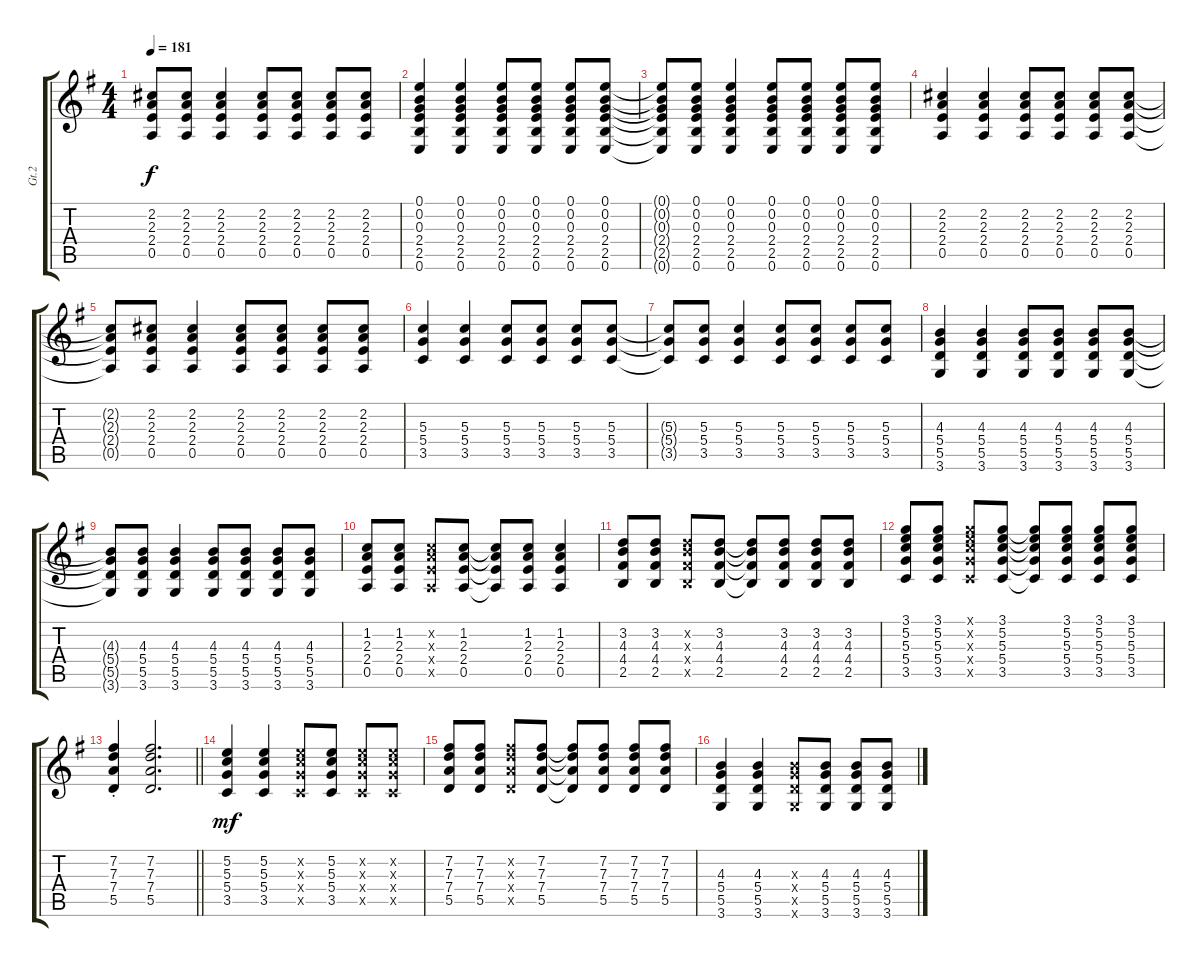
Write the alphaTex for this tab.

\track ("Gt.2" "Gt.2") {instrument distortionguitar}
\staff {score tabs}
\tuning (E4 B3 G3 D3 A2 E2) {hide}
\ts (4 4)
\tempo 181
\clef g2
\ks eminor
(2.2{t} 2.3{t} 2.4{t} 0.5{t}).8{dy f} (2.2 2.3 2.4 0.5).8 (2.2 2.3 2.4 0.5).4 (2.2 2.3 2.4 0.5).8 (2.2 2.3 2.4 0.5).8 (2.2 2.3 2.4 0.5).8 (2.2 2.3 2.4 0.5).8 |
(0.1 0.2 0.3 2.4 2.5 0.6).4 (0.1 0.2 0.3 2.4 2.5 0.6).4 (0.1 0.2 0.3 2.4 2.5 0.6).8 (0.1 0.2 0.3 2.4 2.5 0.6).8 (0.1 0.2 0.3 2.4 2.5 0.6).8 (0.1 0.2 0.3 2.4 2.5 0.6).8 |
(0.1{t} 0.2{t} 0.3{t} 2.4{t} 2.5{t} 0.6{t}).8 (0.1 0.2 0.3 2.4 2.5 0.6).8 (0.1 0.2 0.3 2.4 2.5 0.6).4 (0.1 0.2 0.3 2.4 2.5 0.6).8 (0.1 0.2 0.3 2.4 2.5 0.6).8 (0.1 0.2 0.3 2.4 2.5 0.6).8 (0.1 0.2 0.3 2.4 2.5 0.6).8 |
(2.2 2.3 2.4 0.5).4 (2.2 2.3 2.4 0.5).4 (2.2 2.3 2.4 0.5).8 (2.2 2.3 2.4 0.5).8 (2.2 2.3 2.4 0.5).8 (2.2 2.3 2.4 0.5).8 |
(2.2{t} 2.3{t} 2.4{t} 0.5{t}).8 (2.2 2.3 2.4 0.5).8 (2.2 2.3 2.4 0.5).4 (2.2 2.3 2.4 0.5).8 (2.2 2.3 2.4 0.5).8 (2.2 2.3 2.4 0.5).8 (2.2 2.3 2.4 0.5).8 |
(5.3 5.4 3.5).4 (5.3 5.4 3.5).4 (5.3 5.4 3.5).8 (5.3 5.4 3.5).8 (5.3 5.4 3.5).8 (5.3 5.4 3.5).8 |
(5.3{t} 5.4{t} 3.5{t}).8 (5.3 5.4 3.5).8 (5.3 5.4 3.5).4 (5.3 5.4 3.5).8 (5.3 5.4 3.5).8 (5.3 5.4 3.5).8 (5.3 5.4 3.5).8 |
(4.3 5.4 5.5 3.6).4 (4.3 5.4 5.5 3.6).4 (4.3 5.4 5.5 3.6).8 (4.3 5.4 5.5 3.6).8 (4.3 5.4 5.5 3.6).8 (4.3 5.4 5.5 3.6).8 |
(4.3{t} 5.4{t} 5.5{t} 3.6{t}).8 (4.3 5.4 5.5 3.6).8 (4.3 5.4 5.5 3.6).4 (4.3 5.4 5.5 3.6).8 (4.3 5.4 5.5 3.6).8 (4.3 5.4 5.5 3.6).8 (4.3 5.4 5.5 3.6).8 |
(1.2 2.3 2.4 0.5).8 (1.2 2.3 2.4 0.5).8 (1.2{x} 2.3{x} 2.4{x} 0.5{x}).8 (1.2 2.3 2.4 0.5).8 (1.2{t} 2.3{t} 2.4{t} 0.5{t}).8 (1.2 2.3 2.4 0.5).8 (1.2 2.3 2.4 0.5).4 |
(3.2 4.3 4.4 2.5).8 (3.2 4.3 4.4 2.5).8 (3.2{x} 4.3{x} 4.4{x} 2.5{x}).8 (3.2 4.3 4.4 2.5).8 (3.2{t} 4.3{t} 4.4{t} 2.5{t}).8 (3.2 4.3 4.4 2.5).8 (3.2 4.3 4.4 2.5).8 (3.2 4.3 4.4 2.5).8 |
(3.1 5.2 5.3 5.4 3.5).8 (3.1 5.2 5.3 5.4 3.5).8 (3.1{x} 5.2{x} 5.3{x} 5.4{x} 3.5{x}).8 (3.1 5.2 5.3 5.4 3.5).8 (3.1{t} 5.2{t} 5.3{t} 5.4{t} 3.5{t}).8 (3.1 5.2 5.3 5.4 3.5).8 (3.1 5.2 5.3 5.4 3.5).8 (3.1 5.2 5.3 5.4 3.5).8 |
\barLineRight lightlight
(7.2{st} 7.3{st} 7.4{st} 5.5{st}).4 (7.2 7.3 7.4 5.5).2{d} |
(5.2 5.3 5.4 3.5).4{dy mf} (5.2 5.3 5.4 3.5).4 (5.2{x} 5.3{x} 5.4{x} 3.5{x}).8 (5.2 5.3 5.4 3.5).8 (5.2{x} 5.3{x} 5.4{x} 3.5{x}).8 (5.2{x} 5.3{x} 5.4{x} 3.5{x}).8 |
(7.2 7.3 7.4 5.5).8 (7.2 7.3 7.4 5.5).8 (7.2{x} 7.3{x} 7.4{x} 5.5{x}).8 (7.2 7.3 7.4 5.5).8 (7.2{t} 7.3{t} 7.4{t} 5.5{t}).8 (7.2 7.3 7.4 5.5).8 (7.2 7.3 7.4 5.5).8 (7.2 7.3 7.4 5.5).8 |
(4.3 5.4 5.5 3.6).4 (4.3 5.4 5.5 3.6).4 (4.3{x} 5.4{x} 5.5{x} 3.6{x}).8 (4.3 5.4 5.5 3.6).8 (4.3 5.4 5.5 3.6).8 (4.3 5.4 5.5 3.6).8
